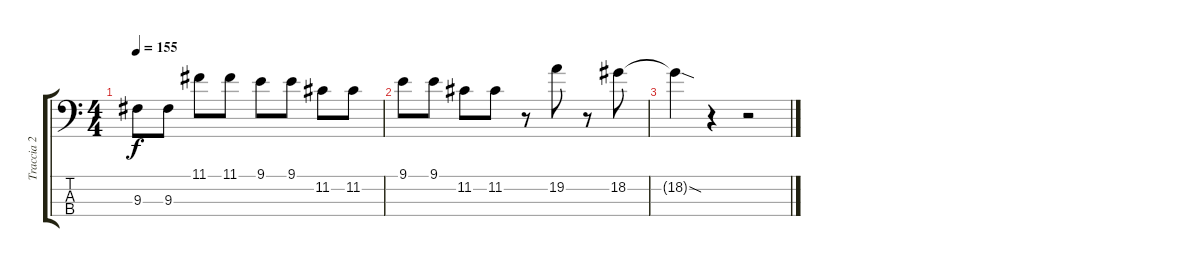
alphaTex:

\track ("Traccia 2" "Traccia 2") {instrument electricbasspick}
\staff {score tabs}
\tuning (G2 D2 A1 E1) {hide}
\ts (4 4)
\tempo 155
\clef f4
\ks c
9.3.8{dy f} 9.3.8 11.1.8 11.1.8 9.1.8 9.1.8 11.2.8 11.2.8 |
9.1.8 9.1.8 11.2.8 11.2.8 r.8 19.2.8 r.8 18.2.8 |
18.2{sod t}.4 r.4 r.2
